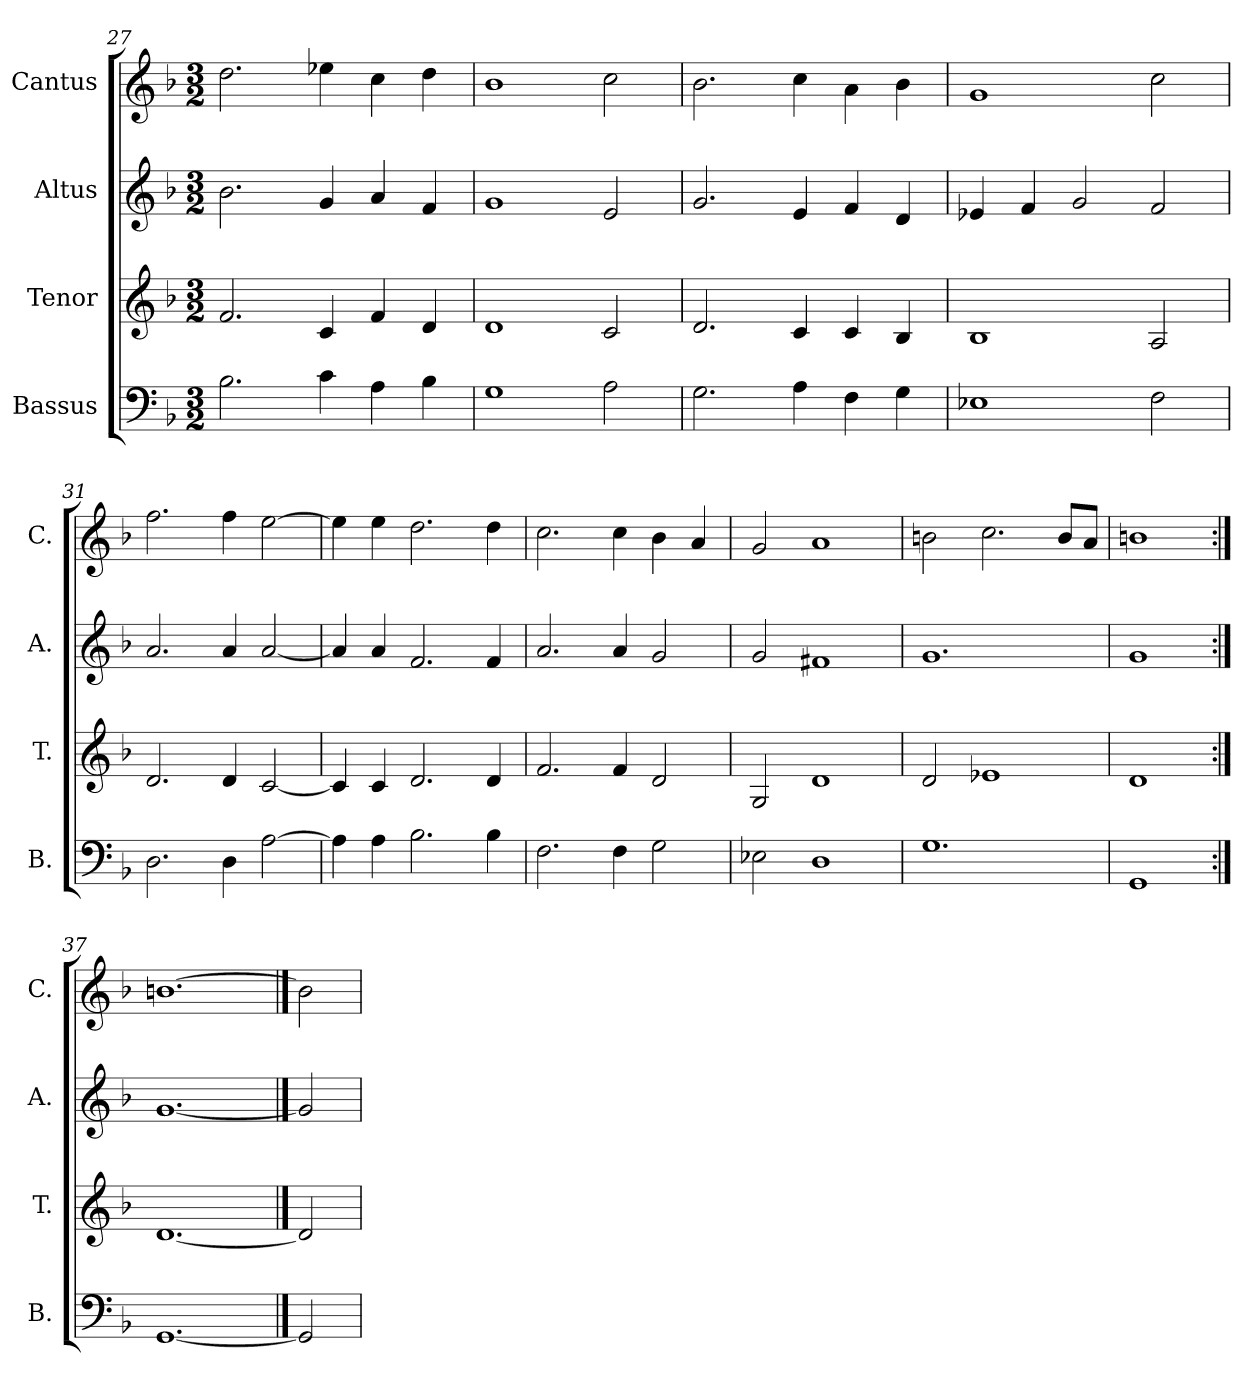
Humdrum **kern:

**kern	**kern	**kern	**kern
*part4	*part3	*part2	*part1
*staff4	*staff3	*staff2	*staff1
*I"Bassus	*I"Tenor	*I"Altus	*I"Cantus
*I'B.	*I'T.	*I'A.	*I'C.
*clefF4	*clefG2	*clefG2	*clefG2
*k[b-]	*k[b-]	*k[b-]	*k[b-]
*F:	*F:	*F:	*F:
*M3/2	*M3/2	*M3/2	*M3/2
=27	=27	=27	=27
2.B-\	2.f/	2.b-\	2.dd\
4c\	4c/	4g/	4ee-X\
4A\	4f/	4a/	4cc\
4B-\	4d/	4f/	4dd\
=28	=28	=28	=28
1G\	1d/	1g/	1b-\
2A\	2c/	2e/	2cc\
=29	=29	=29	=29
2.G\	2.d/	2.g/	2.b-\
4A\	4c/	4e/	4cc\
4F\	4c/	4f/	4a\
4G\	4B-/	4d/	4b-\
=30	=30	=30	=30
1E-X\	1B-/	4e-X/	1g/
.	.	4f/	.
.	.	2g/	.
2F\	2A/	2f/	2cc\
=31	=31	=31	=31
2.D\	2.d/	2.a/	2.ff\
4D\	4d/	4a/	4ff\
[2A\	[2c/	[2a/	[2ee\
=32	=32	=32	=32
4A\]	4c/]	4a/]	4ee\]
4A\	4c/	4a/	4ee\
2.B-\	2.d/	2.f/	2.dd\
4B-\	4d/	4f/	4dd\
=33	=33	=33	=33
2.F\	2.f/	2.a/	2.cc\
4F\	4f/	4a/	4cc\
2G\	2d/	2g/	4b-\
.	.	.	4a/
=34	=34	=34	=34
2E-X\	2G/	2g/	2g/
1D\	1d/	1f#X/	1a/
=35	=35	=35	=35
1.G\	2d/	1.g/	2bn\
.	1e-X/	.	2.cc\
.	.	.	8b/L
.	.	.	8a/J
=36	=36	=36	=36
1GG/	1d/	1g/	1bn\
=37:|!	=37:|!	=37:|!	=37:|!
[1.GG/	[1.d/	[1.g/	[1.bn\
==38	==38	==38	==38
2GG/]	2d/]	2g/]	2b\]
=	=	=	=
*-	*-	*-	*-
